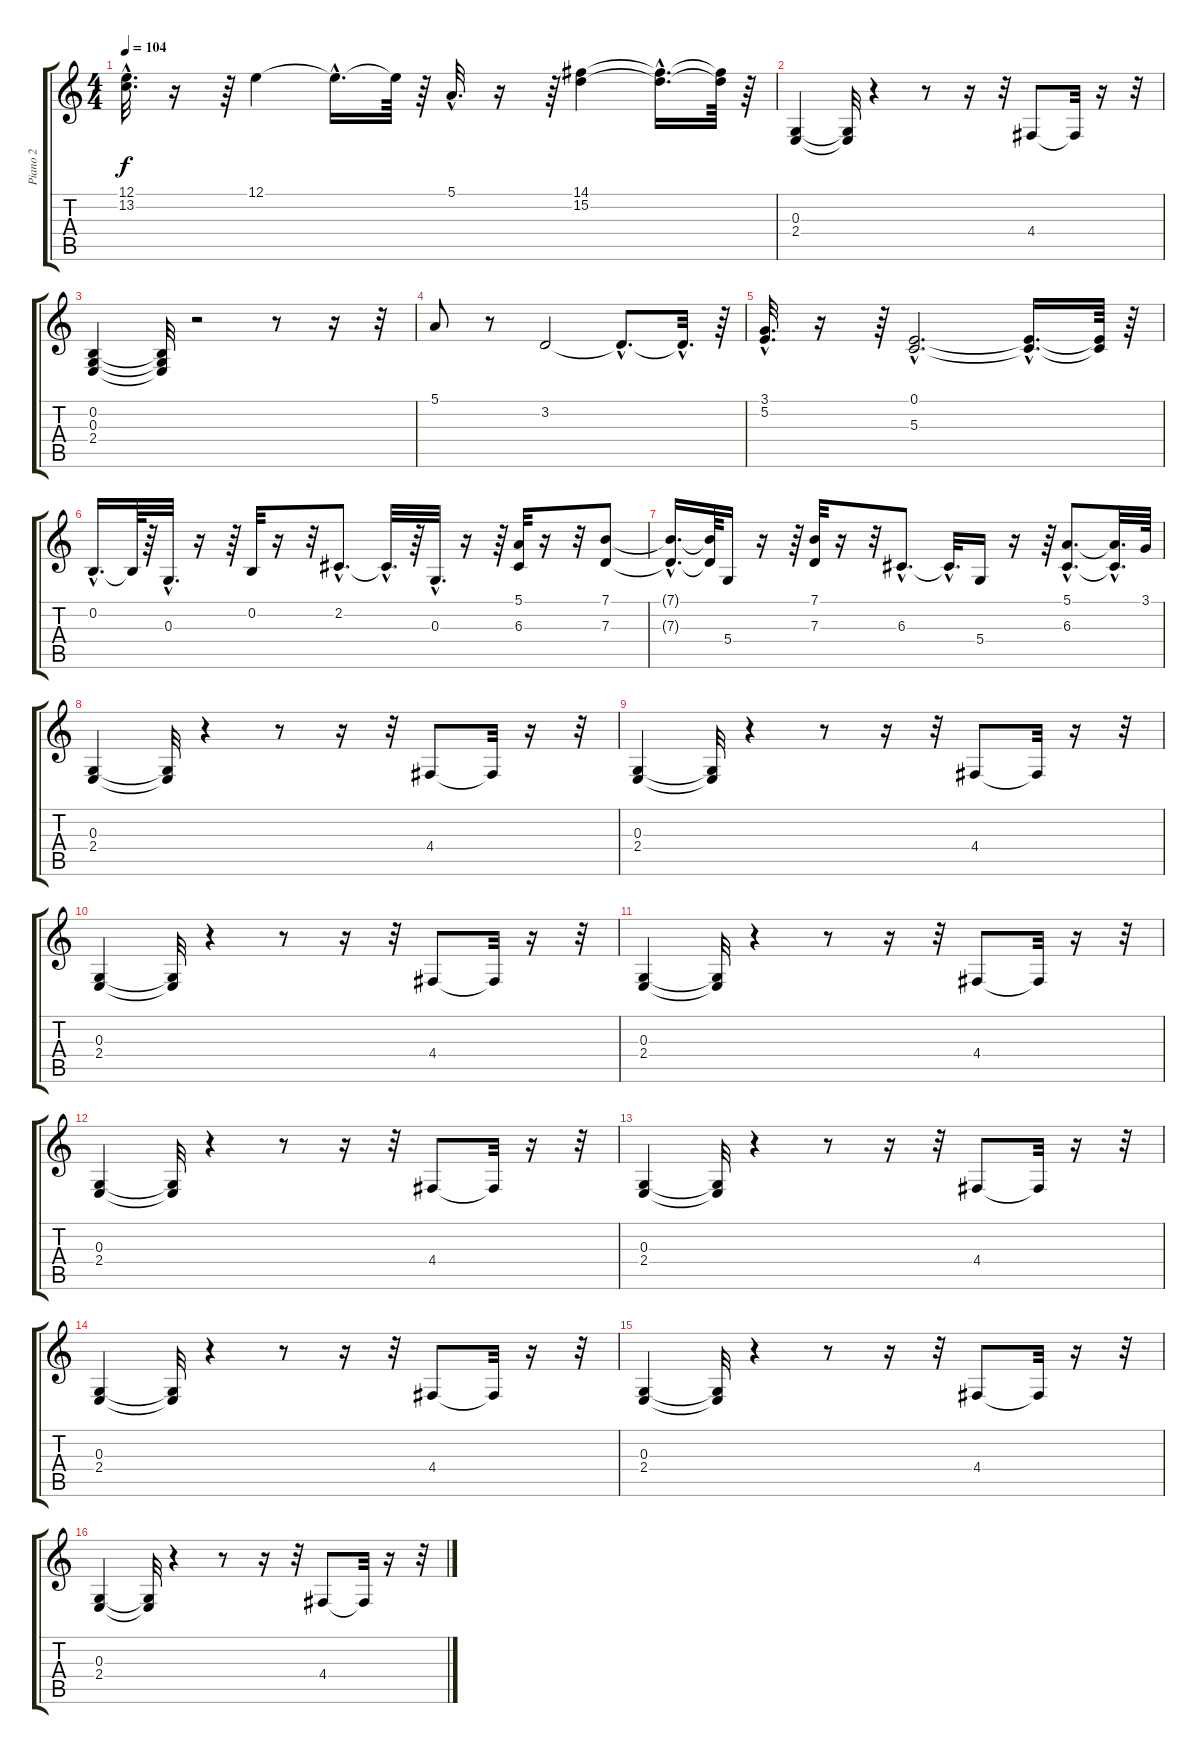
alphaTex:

\track ("Piano 2" "Piano 2") {instrument lead1square}
\staff {score tabs}
\tuning (E4 B3 G3 D3 A2 E2) {hide}
\ts (4 4)
\tempo 104
\clef g2
\ks c
(12.1{hac} 13.2{hac}).32{d dy f} r.16 r.64 12.1.4 12.1{hac t}.16{d} 12.1{t}.64 r.64 5.1{hac}.32{d} r.16 r.64 (14.1 15.2).4 (14.1{hac t} 15.2{hac t}).16{d} (14.1{t} 15.2{t}).64 r.64 |
(0.3 2.4).4 (0.3{t} 2.4{t}).32 r.4 r.8 r.16 r.32 4.4.8 4.4{t}.32 r.16 r.32 |
(0.2 0.3 2.4).4 (0.2{t} 0.3{t} 2.4{t}).32 r.2 r.8 r.16 r.32 |
5.1.8 r.8 3.2.2 3.2{hac t}.8{d} 3.2{hac t}.32{d} r.64 |
(3.1{hac} 5.2{hac}).32{d} r.16 r.64 (0.1{hac} 5.3{hac}).2{d} (0.1{hac t} 5.3{hac t}).16{d} (0.1{t} 5.3{t}).64 r.64 |
0.2{hac}.16{d} 0.2{t}.64 r.64 0.3{hac}.32{d} r.16 r.64 0.2.32 r.16 r.32 2.2{hac}.8{d} 2.2{hac t}.32{d} r.64 0.3{hac}.32{d} r.16 r.64 (5.1 6.3).32 r.16 r.32 (7.1 7.3).8 |
(7.1{hac t} 7.3{hac t}).16{d} (7.1{t} 7.3{t}).64 5.4.16 r.16 r.64 (7.1 7.3).32 r.16 r.32 6.3{hac}.8{d} 6.3{hac t}.32{d} 5.4.16 r.16 r.64 (5.1{hac} 6.3{hac}).8{d} (5.1{hac t} 6.3{hac t}).32{d} 3.1.64 |
(0.3 2.4).4 (0.3{t} 2.4{t}).32 r.4 r.8 r.16 r.32 4.4.8 4.4{t}.32 r.16 r.32 |
(0.3 2.4).4 (0.3{t} 2.4{t}).32 r.4 r.8 r.16 r.32 4.4.8 4.4{t}.32 r.16 r.32 |
(0.3 2.4).4 (0.3{t} 2.4{t}).32 r.4 r.8 r.16 r.32 4.4.8 4.4{t}.32 r.16 r.32 |
(0.3 2.4).4 (0.3{t} 2.4{t}).32 r.4 r.8 r.16 r.32 4.4.8 4.4{t}.32 r.16 r.32 |
(0.3 2.4).4 (0.3{t} 2.4{t}).32 r.4 r.8 r.16 r.32 4.4.8 4.4{t}.32 r.16 r.32 |
(0.3 2.4).4 (0.3{t} 2.4{t}).32 r.4 r.8 r.16 r.32 4.4.8 4.4{t}.32 r.16 r.32 |
(0.3 2.4).4 (0.3{t} 2.4{t}).32 r.4 r.8 r.16 r.32 4.4.8 4.4{t}.32 r.16 r.32 |
(0.3 2.4).4 (0.3{t} 2.4{t}).32 r.4 r.8 r.16 r.32 4.4.8 4.4{t}.32 r.16 r.32 |
(0.3 2.4).4 (0.3{t} 2.4{t}).32 r.4 r.8 r.16 r.32 4.4.8 4.4{t}.32 r.16 r.32
